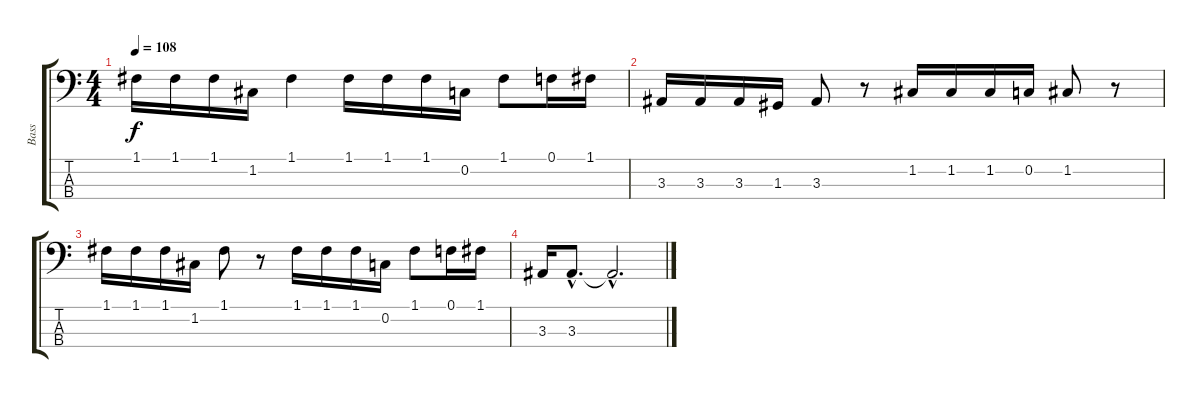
\track ("Bass" "Bass") {instrument electricbassfinger}
\staff {score tabs}
\tuning (F2 C2 G1 D1) {hide}
\ts (4 4)
\tempo 108
\clef f4
\ks c
1.1.16{dy f} 1.1.16 1.1.16 1.2.16 1.1.4 1.1.16 1.1.16 1.1.16 0.2.16 1.1.8 0.1.16 1.1.16 |
3.3.16 3.3.16 3.3.16 1.3.16 3.3.8 r.8 1.2.16 1.2.16 1.2.16 0.2.16 1.2.8 r.8 |
1.1.16 1.1.16 1.1.16 1.2.16 1.1.8 r.8 1.1.16 1.1.16 1.1.16 0.2.16 1.1.8 0.1.16 1.1.16 |
3.3.16 3.3{hac}.8{d} 3.3{hac t}.2{d}
